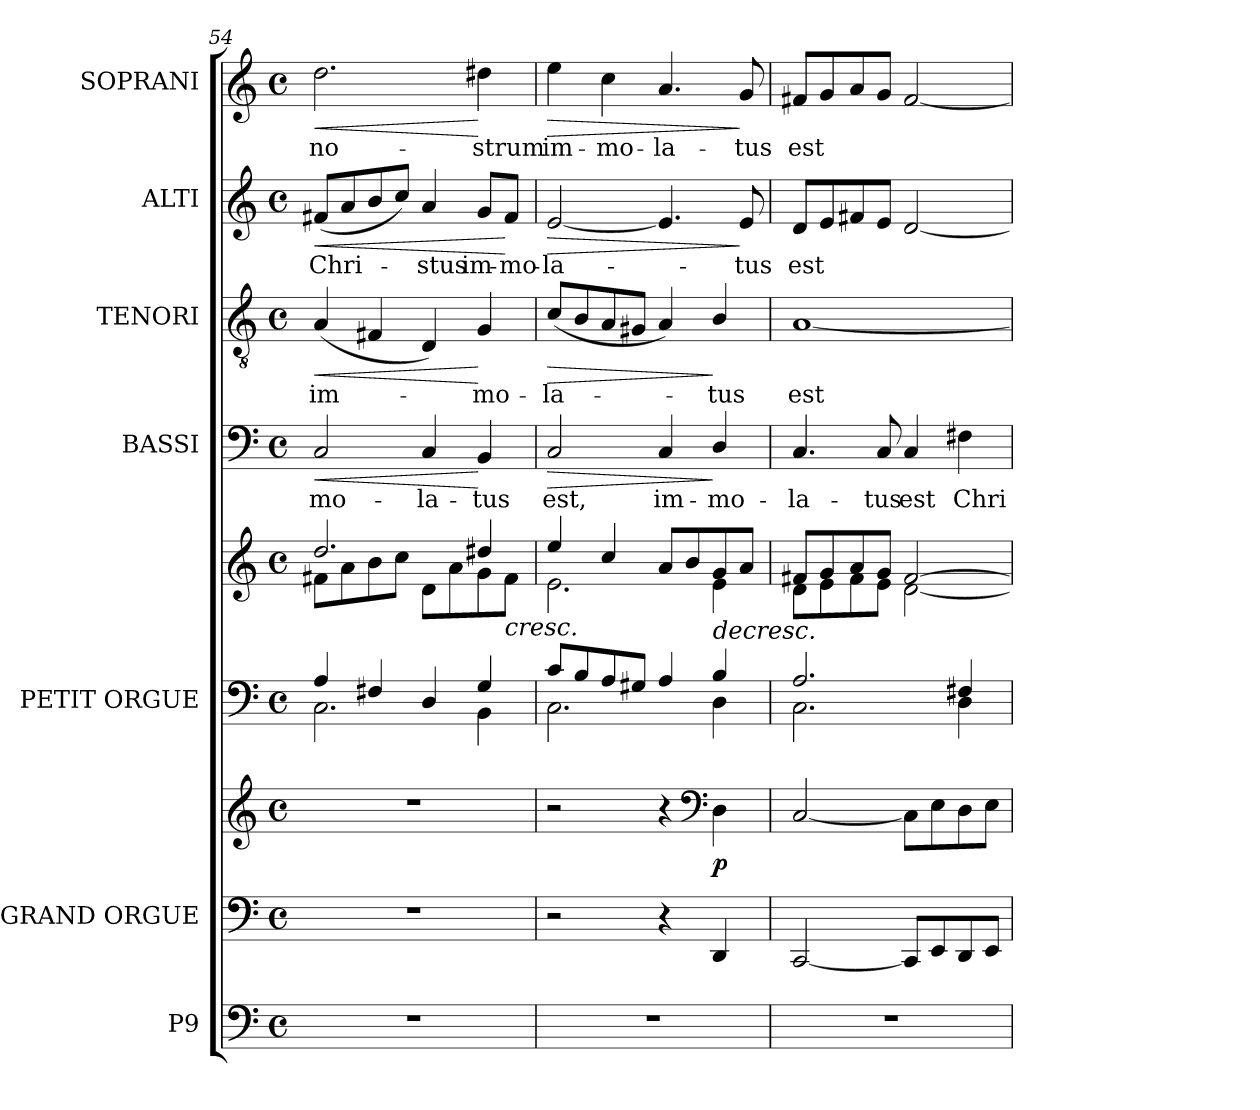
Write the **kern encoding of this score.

**kern	**kern	**kern	**dynam	**kern	**kern	**dynam	**kern	**text	**dynam	**kern	**text	**dynam	**kern	**text	**dynam	**kern	**text	**dynam
*part7	*part6	*part6	*part6	*part5	*part5	*part5	*part4	*part4	*part4	*part3	*part3	*part3	*part2	*part2	*part2	*part1	*part1	*part1
*staff9	*staff8	*staff7	*staff7/8	*staff6	*staff5	*staff5/6	*staff4	*staff4	*staff4	*staff3	*staff3	*staff3	*staff2	*staff2	*staff2	*staff1	*staff1	*staff1
*I"P9	*I"GRAND ORGUE	*	*	*I"PETIT ORGUE	*	*	*I"BASSI	*	*	*I"TENORI	*	*	*I"ALTI	*	*	*I"SOPRANI	*	*
*	*I'Org.	*	*	*I'Org.	*	*	*I'B.	*	*	*I'T.	*	*	*I'A.	*	*	*I'S.	*	*
*clefF4	*clefF4	*clefG2	*	*clefF4	*clefG2	*	*clefF4	*	*	*clefGv2	*	*	*clefG2	*	*	*clefG2	*	*
*	*	*	*	*	*	*	*	*	*	*ITrd7c12	*	*	*	*	*	*	*	*
*k[]	*k[]	*k[]	*	*k[]	*k[]	*	*k[]	*	*	*k[]	*	*	*k[]	*	*	*k[]	*	*
*C:	*C:	*C:	*	*C:	*C:	*	*C:	*	*	*C:	*	*	*C:	*	*	*C:	*	*
*M4/4	*M4/4	*M4/4	*	*M4/4	*M4/4	*	*M4/4	*	*	*M4/4	*	*	*M4/4	*	*	*M4/4	*	*
*met(c)	*met(c)	*met(c)	*	*met(c)	*met(c)	*	*met(c)	*	*	*met(c)	*	*	*met(c)	*	*	*met(c)	*	*
=54	=54	=54	=54	=54	=54	=54	=54	=54	=54	=54	=54	=54	=54	=54	=54	=54	=54	=54
*	*	*	*	*^	*^	*	*	*	*	*	*	*	*	*	*	*	*	*
!	!	!	!	!	!	!	!	!	!	!LO:LY:b:color=#000000	!LO:HP:b	!	!	!	!	!	!	!	!	!
!	!	!	!	!	!	!	!	!	!	!	!	!	!LO:LY:b:color=#000000	!LO:HP:b	!	!	!	!	!	!
!	!	!	!	!	!	!	!	!	!	!	!	!	!	!	!	!LO:LY:b:color=#000000	!LO:HP:b	!	!	!
!	!	!	!	!	!	!	!	!	!	!	!	!	!	!	!	!	!	!	!LO:LY:b:color=#000000	!LO:HP:b
1r	1r	1r	.	4Ai/	2.Ci\	2.ddi/	8f#Xi\L	.	2Ci/	-mo-	<	(4AAi/	im-	<	(8f#Xi/L	Chri-	<	2.ddi\	no-	<
.	.	.	.	.	.	.	8ai\	.	.	.	.	.	.	.	8ai/	.	.	.	.	.
.	.	.	.	4F#Xi/	.	.	8bi\	[	.	.	.	4FF#Xi/	.	.	8bi/	.	.	.	.	.
.	.	.	.	.	.	.	8cci\J	.	.	.	.	.	.	.	8cci/J)	.	.	.	.	.
!	!	!	!	!	!	!	!	!	!	!LO:LY:b:color=#000000	!	!	!	!	!	!	!	!	!	!
!	!	!	!	!	!	!	!	!	!	!	!	!	!	!	!	!LO:LY:b:color=#000000	!	!	!	!
.	.	.	.	4Di/	.	.	8di\L	.	4Ci/	-la-	.	4DDi/)	.	.	4ai/	-stus	.	.	.	.
.	.	.	.	.	.	.	8ai\	.	.	.	.	.	.	.	.	.	.	.	.	.
!	!	!	!	!	!	!	!	!	!	!LO:LY:b:color=#000000	!	!	!	!	!	!	!	!	!	!
!	!	!	!	!	!	!	!	!	!	!	!	!	!LO:LY:b:color=#000000	!	!	!	!	!	!	!
!	!	!	!	!	!	!	!	!	!	!	!	!	!	!	!	!LO:LY:b:color=#000000	!	!	!	!
!	!	!	!	!	!	!	!	!	!	!	!	!	!	!	!	!	!	!	!LO:LY:b:color=#000000	!
.	.	.	.	4Gi/	4BBi\	4dd#Xi/	8gi\	.	4BBi/	-tus	[	4GGi/	-mo-	[	8gi/L	im-	.	4dd#Xi\	-strum	[
!	!	!	!	!	!	!	!	!LO:HP:b	!	!	!	!	!	!	!	!	!	!	!	!
!	!	!	!	!	!	!	!	!	!	!	!	!	!	!	!	!LO:LY:b:color=#000000	!	!	!	!
.	.	.	.	.	.	.	8f#i\J	<	.	.	.	.	.	.	8f#i/J	-mo-	[	.	.	.
=55	=55	=55	=55	=55	=55	=55	=55	=55	=55	=55	=55	=55	=55	=55	=55	=55	=55	=55	=55	=55
!	!	!	!	!	!	!	!	!	!	!LO:LY:b:color=#000000	!LO:HP:b	!	!	!	!	!	!	!	!	!
!	!	!	!	!	!	!	!	!	!	!	!	!	!LO:LY:b:color=#000000	!LO:HP:b	!	!	!	!	!	!
!	!	!	!	!	!	!	!	!	!	!	!	!	!	!	!	!LO:LY:b:color=#000000	!LO:HP:b	!	!	!
!	!	!	!	!	!	!	!	!	!	!	!	!	!	!	!	!	!	!	!LO:LY:b:color=#000000	!LO:HP:b
1r	2r	2r	.	8ci/L	2.Ci\	4eei/	2.ei\	.	2Ci/	est,	>	(8Ci/L	-la-	>	[2ei/	-la-	>	4eei\	im-	>
.	.	.	.	8Bi/	.	.	.	]	.	.	.	8BBi/	.	.	.	.	.	.	.	.
!	!	!	!	!	!	!	!	!	!	!	!	!	!	!	!	!	!	!	!LO:LY:b:color=#000000	!
.	.	.	.	8Ai/	.	4cci/	.	.	.	.	.	8AAi/	.	.	.	.	.	4cci\	-mo-	.
.	.	.	.	8G#Xi/J	.	.	.	.	.	.	.	8GG#Xi/J	.	.	.	.	.	.	.	.
!	!	!	!	!	!	!	!	!	!	!LO:LY:b:color=#000000	!	!	!	!	!	!	!	!	!	!
!	!	!	!	!	!	!	!	!	!	!	!	!	!	!	!	!	!	!	!LO:LY:b:color=#000000	!
.	4r	4r	.	4Ai/	.	8ai/L	.	.	4Ci/	im-	.	4AAi/)	.	.	4.ei/]	.	.	4.ai/	-la-	.
.	.	.	.	.	.	8bi/	.	.	.	.	.	.	.	.	.	.	.	.	.	.
*	*	*clefF4	*	*	*	*	*	*	*	*	*	*	*	*	*	*	*	*	*	*
!	!	!	!	!	!	!	!	!LO:HP:b	!	!	!	!	!	!	!	!	!	!	!	!
!	!	!	!	!	!	!	!	!	!	!LO:LY:b:color=#000000	!	!	!	!	!	!	!	!	!	!
!	!	!	!	!	!	!	!	!	!	!	!	!	!LO:LY:b:color=#000000	!	!	!	!	!	!	!
.	4DDi/	4Di\	p	4Bi/	4Di\	8gi/	4ei\	>	4Di/	-mo-	]	4BBi/	-tus	]	.	.	.	.	.	.
!	!	!	!	!	!	!	!	!	!	!	!	!	!	!	!	!LO:LY:b:color=#000000	!	!	!	!
!	!	!	!	!	!	!	!	!	!	!	!	!	!	!	!	!	!	!	!LO:LY:b:color=#000000	!
.	.	.	.	.	.	8ai/J	.	.	.	.	.	.	.	.	8ei/	-tus	]	8gi/	-tus	]
!!LO:PB:g=z
=56	=56	=56	=56	=56	=56	=56	=56	=56	=56	=56	=56	=56	=56	=56	=56	=56	=56	=56	=56	=56
!	!	!	!	!	!	!	!	!	!	!LO:LY:b:color=#000000	!	!	!	!	!	!	!	!	!	!
!	!	!	!	!	!	!	!	!	!	!	!	!	!LO:LY:b:color=#000000	!	!	!	!	!	!	!
!	!	!	!	!	!	!	!	!	!	!	!	!	!	!	!	!LO:LY:b:color=#000000	!	!	!	!
!	!	!	!	!	!	!	!	!	!	!	!	!	!	!	!	!	!	!	!LO:LY:b:color=#000000	!
1r	[2CCi/	[2Ci/	.	2.Ai/	2.Ci\	8f#Xi/L	8di\L	.	4.Ci/	-la-	.	[1AAi	est	.	8di/L	est	.	8f#Xi/L	est	.
.	.	.	.	.	.	8gi/	8ei\	.	.	.	.	.	.	.	8ei/	.	.	8gi/	.	.
.	.	.	.	.	.	8ai/	8f#i\	.	.	.	.	.	.	.	8f#Xi/	.	.	8ai/	.	.
!	!	!	!	!	!	!	!	!	!	!LO:LY:b:color=#000000	!	!	!	!	!	!	!	!	!	!
.	.	.	.	.	.	8gi/J	8ei\J	.	8Ci/	-tus	.	.	.	.	8ei/J	.	.	8gi/J	.	.
!	!	!	!	!	!	!	!	!	!	!LO:LY:b:color=#000000	!	!	!	!	!	!	!	!	!	!
.	8CCi/L]	8Ci\L]	.	.	.	[2f#i/	[2di\	.	4Ci/	est	.	.	.	.	[2di/	.	.	[2f#i/	.	.
.	8EEi/	8Ei\	.	.	.	.	.	.	.	.	.	.	.	.	.	.	.	.	.	.
!	!	!	!	!	!	!	!	!	!	!LO:LY:b:color=#000000	!	!	!	!	!	!	!	!	!	!
.	8DDi/	8Di\	.	4F#Xi/	4Di\	.	.	.	4F#Xi\	Chri-	.	.	.	.	.	.	.	.	.	.
.	8EEi/J	8Ei\J	.	.	.	.	.	.	.	.	.	.	.	.	.	.	.	.	.	.
*	*	*	*	*v	*v	*	*	*	*	*	*	*	*	*	*	*	*	*	*	*
*	*	*	*	*	*v	*v	*	*	*	*	*	*	*	*	*	*	*	*	*
=	=	=	=	=	=	=	=	=	=	=	=	=	=	=	=	=	=	=
*-	*-	*-	*-	*-	*-	*-	*-	*-	*-	*-	*-	*-	*-	*-	*-	*-	*-	*-
